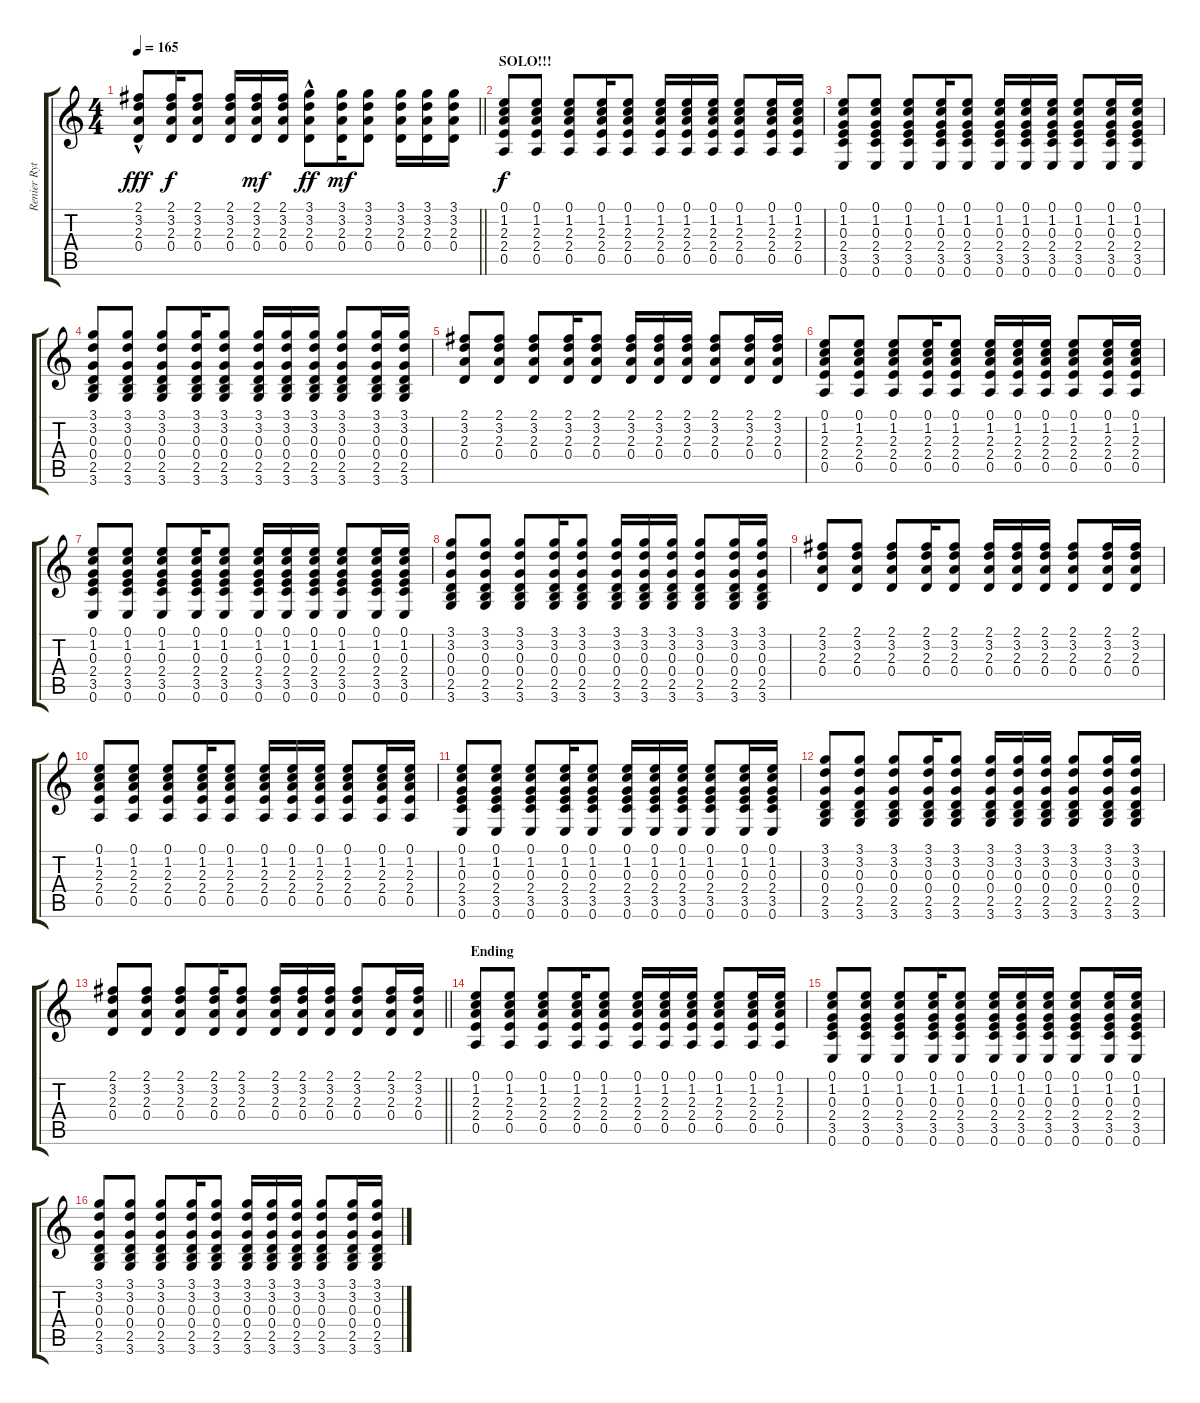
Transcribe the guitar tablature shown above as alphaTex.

\track ("Renier Rythm" "Renier Ryt") {instrument acousticguitarsteel}
\staff {score tabs}
\tuning (E4 B3 G3 D3 A2 E2) {hide}
\ts (4 4)
\tempo 165
\clef g2
\barLineRight lightlight
\ks c
(2.1{hac} 3.2{hac} 2.3{hac} 0.4{hac}).8{dy fff} (2.1 3.2 2.3 0.4).16{dy f} (2.1 3.2 2.3 0.4).8 (2.1 3.2 2.3 0.4).16 (2.1 3.2 2.3 0.4).16{dy mf} (2.1 3.2 2.3 0.4).16 (3.1{hac} 3.2{hac} 2.3{hac} 0.4{hac}).8{dy ff} (3.1 3.2 2.3 0.4).16{dy mf} (3.1 3.2 2.3 0.4).8 (3.1 3.2 2.3 0.4).16 (3.1 3.2 2.3 0.4).16 (3.1 3.2 2.3 0.4).16 |
\section ("" "SOLO!!!")
(0.1 1.2 2.3 2.4 0.5).8{dy f} (0.1 1.2 2.3 2.4 0.5).8 (0.1 1.2 2.3 2.4 0.5).8 (0.1 1.2 2.3 2.4 0.5).16 (0.1 1.2 2.3 2.4 0.5).8 (0.1 1.2 2.3 2.4 0.5).16 (0.1 1.2 2.3 2.4 0.5).16 (0.1 1.2 2.3 2.4 0.5).16 (0.1 1.2 2.3 2.4 0.5).8 (0.1 1.2 2.3 2.4 0.5).16 (0.1 1.2 2.3 2.4 0.5).16 |
(0.1 1.2 0.3 2.4 3.5 0.6).8 (0.1 1.2 0.3 2.4 3.5 0.6).8 (0.1 1.2 0.3 2.4 3.5 0.6).8 (0.1 1.2 0.3 2.4 3.5 0.6).16 (0.1 1.2 0.3 2.4 3.5 0.6).8 (0.1 1.2 0.3 2.4 3.5 0.6).16 (0.1 1.2 0.3 2.4 3.5 0.6).16 (0.1 1.2 0.3 2.4 3.5 0.6).16 (0.1 1.2 0.3 2.4 3.5 0.6).8 (0.1 1.2 0.3 2.4 3.5 0.6).16 (0.1 1.2 0.3 2.4 3.5 0.6).16 |
(3.1 3.2 0.3 0.4 2.5 3.6).8 (3.1 3.2 0.3 0.4 2.5 3.6).8 (3.1 3.2 0.3 0.4 2.5 3.6).8 (3.1 3.2 0.3 0.4 2.5 3.6).16 (3.1 3.2 0.3 0.4 2.5 3.6).8 (3.1 3.2 0.3 0.4 2.5 3.6).16 (3.1 3.2 0.3 0.4 2.5 3.6).16 (3.1 3.2 0.3 0.4 2.5 3.6).16 (3.1 3.2 0.3 0.4 2.5 3.6).8 (3.1 3.2 0.3 0.4 2.5 3.6).16 (3.1 3.2 0.3 0.4 2.5 3.6).16 |
(2.1 3.2 2.3 0.4).8 (2.1 3.2 2.3 0.4).8 (2.1 3.2 2.3 0.4).8 (2.1 3.2 2.3 0.4).16 (2.1 3.2 2.3 0.4).8 (2.1 3.2 2.3 0.4).16 (2.1 3.2 2.3 0.4).16 (2.1 3.2 2.3 0.4).16 (2.1 3.2 2.3 0.4).8 (2.1 3.2 2.3 0.4).16 (2.1 3.2 2.3 0.4).16 |
(0.1 1.2 2.3 2.4 0.5).8 (0.1 1.2 2.3 2.4 0.5).8 (0.1 1.2 2.3 2.4 0.5).8 (0.1 1.2 2.3 2.4 0.5).16 (0.1 1.2 2.3 2.4 0.5).8 (0.1 1.2 2.3 2.4 0.5).16 (0.1 1.2 2.3 2.4 0.5).16 (0.1 1.2 2.3 2.4 0.5).16 (0.1 1.2 2.3 2.4 0.5).8 (0.1 1.2 2.3 2.4 0.5).16 (0.1 1.2 2.3 2.4 0.5).16 |
(0.1 1.2 0.3 2.4 3.5 0.6).8 (0.1 1.2 0.3 2.4 3.5 0.6).8 (0.1 1.2 0.3 2.4 3.5 0.6).8 (0.1 1.2 0.3 2.4 3.5 0.6).16 (0.1 1.2 0.3 2.4 3.5 0.6).8 (0.1 1.2 0.3 2.4 3.5 0.6).16 (0.1 1.2 0.3 2.4 3.5 0.6).16 (0.1 1.2 0.3 2.4 3.5 0.6).16 (0.1 1.2 0.3 2.4 3.5 0.6).8 (0.1 1.2 0.3 2.4 3.5 0.6).16 (0.1 1.2 0.3 2.4 3.5 0.6).16 |
(3.1 3.2 0.3 0.4 2.5 3.6).8 (3.1 3.2 0.3 0.4 2.5 3.6).8 (3.1 3.2 0.3 0.4 2.5 3.6).8 (3.1 3.2 0.3 0.4 2.5 3.6).16 (3.1 3.2 0.3 0.4 2.5 3.6).8 (3.1 3.2 0.3 0.4 2.5 3.6).16 (3.1 3.2 0.3 0.4 2.5 3.6).16 (3.1 3.2 0.3 0.4 2.5 3.6).16 (3.1 3.2 0.3 0.4 2.5 3.6).8 (3.1 3.2 0.3 0.4 2.5 3.6).16 (3.1 3.2 0.3 0.4 2.5 3.6).16 |
(2.1 3.2 2.3 0.4).8 (2.1 3.2 2.3 0.4).8 (2.1 3.2 2.3 0.4).8 (2.1 3.2 2.3 0.4).16 (2.1 3.2 2.3 0.4).8 (2.1 3.2 2.3 0.4).16 (2.1 3.2 2.3 0.4).16 (2.1 3.2 2.3 0.4).16 (2.1 3.2 2.3 0.4).8 (2.1 3.2 2.3 0.4).16 (2.1 3.2 2.3 0.4).16 |
(0.1 1.2 2.3 2.4 0.5).8 (0.1 1.2 2.3 2.4 0.5).8 (0.1 1.2 2.3 2.4 0.5).8 (0.1 1.2 2.3 2.4 0.5).16 (0.1 1.2 2.3 2.4 0.5).8 (0.1 1.2 2.3 2.4 0.5).16 (0.1 1.2 2.3 2.4 0.5).16 (0.1 1.2 2.3 2.4 0.5).16 (0.1 1.2 2.3 2.4 0.5).8 (0.1 1.2 2.3 2.4 0.5).16 (0.1 1.2 2.3 2.4 0.5).16 |
(0.1 1.2 0.3 2.4 3.5 0.6).8 (0.1 1.2 0.3 2.4 3.5 0.6).8 (0.1 1.2 0.3 2.4 3.5 0.6).8 (0.1 1.2 0.3 2.4 3.5 0.6).16 (0.1 1.2 0.3 2.4 3.5 0.6).8 (0.1 1.2 0.3 2.4 3.5 0.6).16 (0.1 1.2 0.3 2.4 3.5 0.6).16 (0.1 1.2 0.3 2.4 3.5 0.6).16 (0.1 1.2 0.3 2.4 3.5 0.6).8 (0.1 1.2 0.3 2.4 3.5 0.6).16 (0.1 1.2 0.3 2.4 3.5 0.6).16 |
(3.1 3.2 0.3 0.4 2.5 3.6).8 (3.1 3.2 0.3 0.4 2.5 3.6).8 (3.1 3.2 0.3 0.4 2.5 3.6).8 (3.1 3.2 0.3 0.4 2.5 3.6).16 (3.1 3.2 0.3 0.4 2.5 3.6).8 (3.1 3.2 0.3 0.4 2.5 3.6).16 (3.1 3.2 0.3 0.4 2.5 3.6).16 (3.1 3.2 0.3 0.4 2.5 3.6).16 (3.1 3.2 0.3 0.4 2.5 3.6).8 (3.1 3.2 0.3 0.4 2.5 3.6).16 (3.1 3.2 0.3 0.4 2.5 3.6).16 |
\barLineRight lightlight
(2.1 3.2 2.3 0.4).8 (2.1 3.2 2.3 0.4).8 (2.1 3.2 2.3 0.4).8 (2.1 3.2 2.3 0.4).16 (2.1 3.2 2.3 0.4).8 (2.1 3.2 2.3 0.4).16 (2.1 3.2 2.3 0.4).16 (2.1 3.2 2.3 0.4).16 (2.1 3.2 2.3 0.4).8 (2.1 3.2 2.3 0.4).16 (2.1 3.2 2.3 0.4).16 |
\section ("" "Ending")
(0.1 1.2 2.3 2.4 0.5).8 (0.1 1.2 2.3 2.4 0.5).8 (0.1 1.2 2.3 2.4 0.5).8 (0.1 1.2 2.3 2.4 0.5).16 (0.1 1.2 2.3 2.4 0.5).8 (0.1 1.2 2.3 2.4 0.5).16 (0.1 1.2 2.3 2.4 0.5).16 (0.1 1.2 2.3 2.4 0.5).16 (0.1 1.2 2.3 2.4 0.5).8 (0.1 1.2 2.3 2.4 0.5).16 (0.1 1.2 2.3 2.4 0.5).16 |
(0.1 1.2 0.3 2.4 3.5 0.6).8 (0.1 1.2 0.3 2.4 3.5 0.6).8 (0.1 1.2 0.3 2.4 3.5 0.6).8 (0.1 1.2 0.3 2.4 3.5 0.6).16 (0.1 1.2 0.3 2.4 3.5 0.6).8 (0.1 1.2 0.3 2.4 3.5 0.6).16 (0.1 1.2 0.3 2.4 3.5 0.6).16 (0.1 1.2 0.3 2.4 3.5 0.6).16 (0.1 1.2 0.3 2.4 3.5 0.6).8 (0.1 1.2 0.3 2.4 3.5 0.6).16 (0.1 1.2 0.3 2.4 3.5 0.6).16 |
(3.1 3.2 0.3 0.4 2.5 3.6).8 (3.1 3.2 0.3 0.4 2.5 3.6).8 (3.1 3.2 0.3 0.4 2.5 3.6).8 (3.1 3.2 0.3 0.4 2.5 3.6).16 (3.1 3.2 0.3 0.4 2.5 3.6).8 (3.1 3.2 0.3 0.4 2.5 3.6).16 (3.1 3.2 0.3 0.4 2.5 3.6).16 (3.1 3.2 0.3 0.4 2.5 3.6).16 (3.1 3.2 0.3 0.4 2.5 3.6).8 (3.1 3.2 0.3 0.4 2.5 3.6).16 (3.1 3.2 0.3 0.4 2.5 3.6).16
